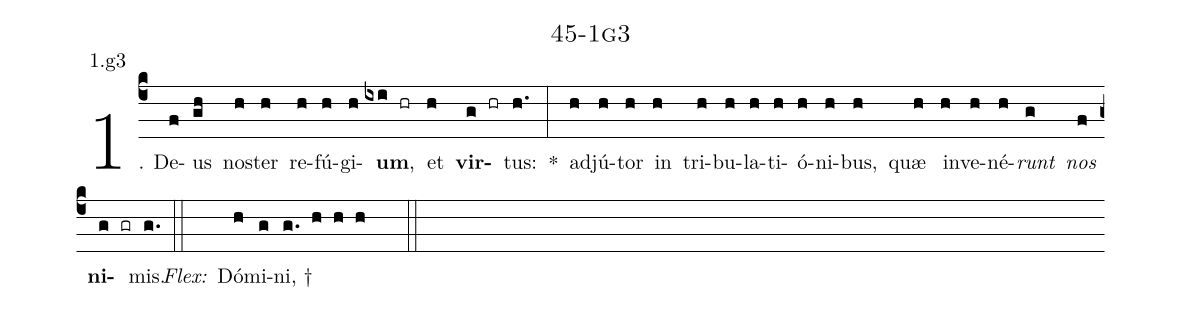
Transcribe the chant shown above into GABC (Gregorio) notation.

name: 45-1g3;
annotation: 1.g3;
%%
(c4)1. De(f)us(gh) nos(h)ter(h) re(h)fú(h)gi(h)<b>um</b>,(ixi hr) et(h) <b>vir</b>(g hr)tus:(h.) *(:) ad(h)jú(h)tor(h) in(h) tri(h)bu(h)la(h)ti(h)ó(h)ni(h)bus,(h) quæ(h) in(h)ve(h)né(h)<i>runt</i>(g) <i>nos</i>(f) <b>ni</b>(g gr)mis.(g.) (::)
<i>Flex:</i>()  Dó(h)mi(g)ni, †(g. h h h  ::)
